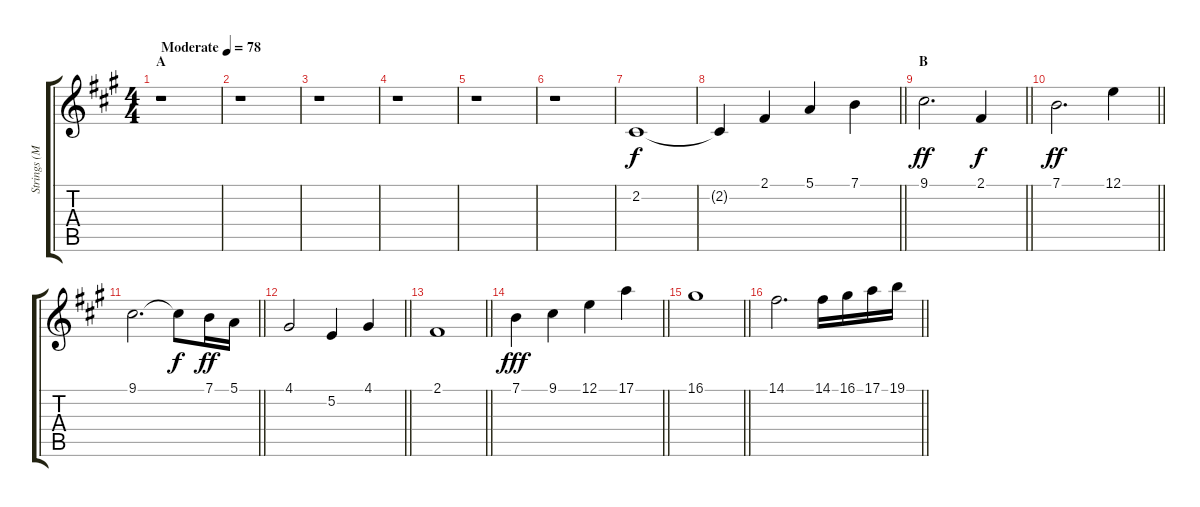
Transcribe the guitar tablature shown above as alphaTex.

\track ("Strings (Melody)" "Strings (M") {instrument synthstrings1}
\staff {score tabs}
\tuning (E4 B3 G3 D3 A2 E2) {hide}
\ts (4 4)
\section ("" "A")
\tempo (78 "Moderate")
\clef g2
\ks a
r.1{dy f instrument synthstrings1} |
r.1 |
r.1 |
r.1 |
r.1 |
r.1 |
2.2.1{volume 12} |
\barLineRight lightlight
2.2{t}.4 2.1.4 5.1.4 7.1.4 |
\section ("" "B")
\barLineRight lightlight
9.1.2{d dy ff} 2.1.4{dy f} |
\barLineRight lightlight
7.1.2{d dy ff} 12.1.4 |
\barLineRight lightlight
9.1.2{d} 9.1{t}.8{dy f} 7.1.16{dy ff} 5.1.16 |
\barLineRight lightlight
4.1.2 5.2.4 4.1.4 |
\barLineRight lightlight
2.1.1 |
\barLineRight lightlight
7.1.4{dy fff} 9.1.4 12.1.4 17.1.4 |
\barLineRight lightlight
16.1.1 |
\barLineRight lightlight
14.1.2{d} 14.1.16 16.1.16 17.1.16 19.1.16
